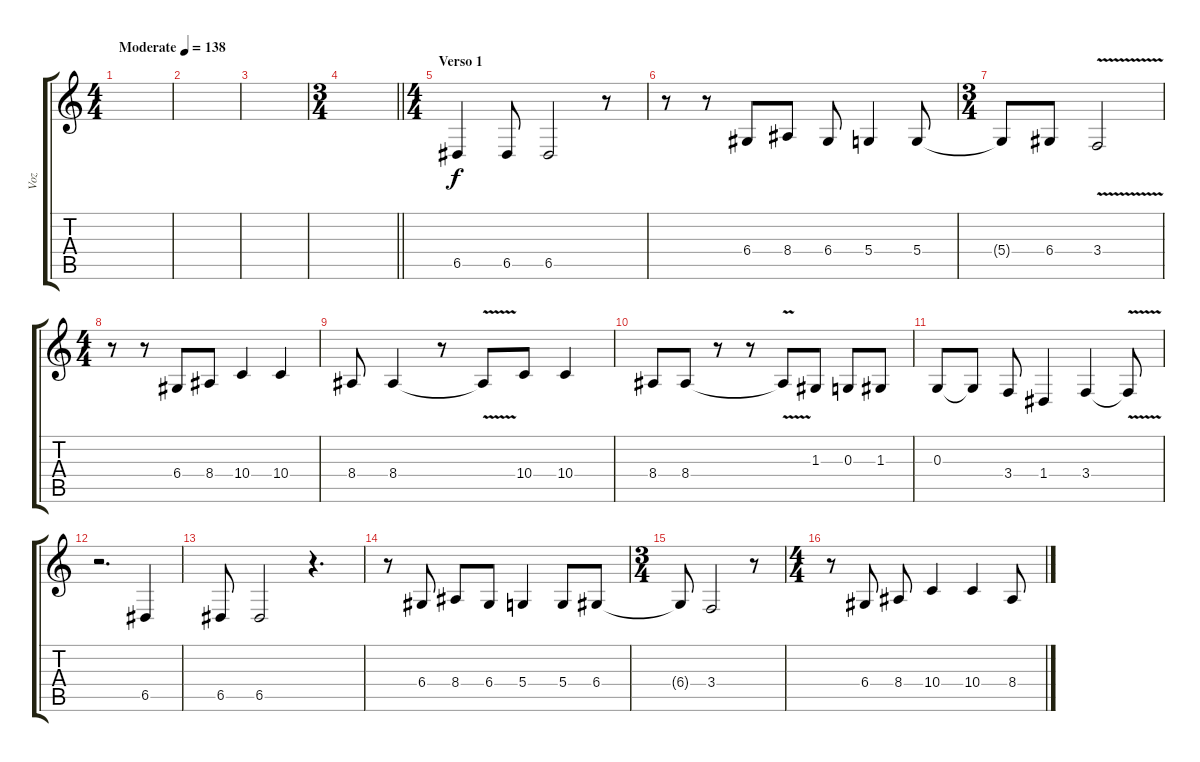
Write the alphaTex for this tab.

\track ("Voz" "Voz") {instrument altosax}
\staff {score tabs}
\tuning (E4 B3 G3 D3 A2 E2) {hide}
\ts (4 4)
\tempo (138 "Moderate")
\clef g2
\ks c
|
|
|
\ts (3 4)
\barLineRight lightlight
|
\ts (4 4)
\section ("" "Verso 1")
6.5.4 6.5.8 6.5.2 r.8 |
r.8 r.8 6.4.8 8.4.8 6.4.8 5.4.4 5.4.8 |
\ts (3 4)
5.4{t}.8 6.4.8 3.4{v}.2 |
\ts (4 4)
r.8 r.8 6.4.8 8.4.8 10.4.4 10.4.4 |
8.4.8 8.4.4 r.8 8.4{v t}.8 10.4.8 10.4.4 |
8.4.8 8.4.8 r.8 r.8 8.4{v t}.8 1.3.8 0.3.8 1.3.8 |
0.3.8 0.3{t}.8 3.4.8 1.4.4 3.4.4 3.4{v t}.8 |
r.2{d} 6.5.4 |
6.5.8 6.5.2 r.4{d} |
r.8 6.4.8 8.4.8 6.4.8 5.4.4 5.4.8 6.4.8 |
\ts (3 4)
6.4{t}.8 3.4.2 r.8 |
\ts (4 4)
r.8 6.4.8 8.4.8 10.4.4 10.4.4 8.4.8
